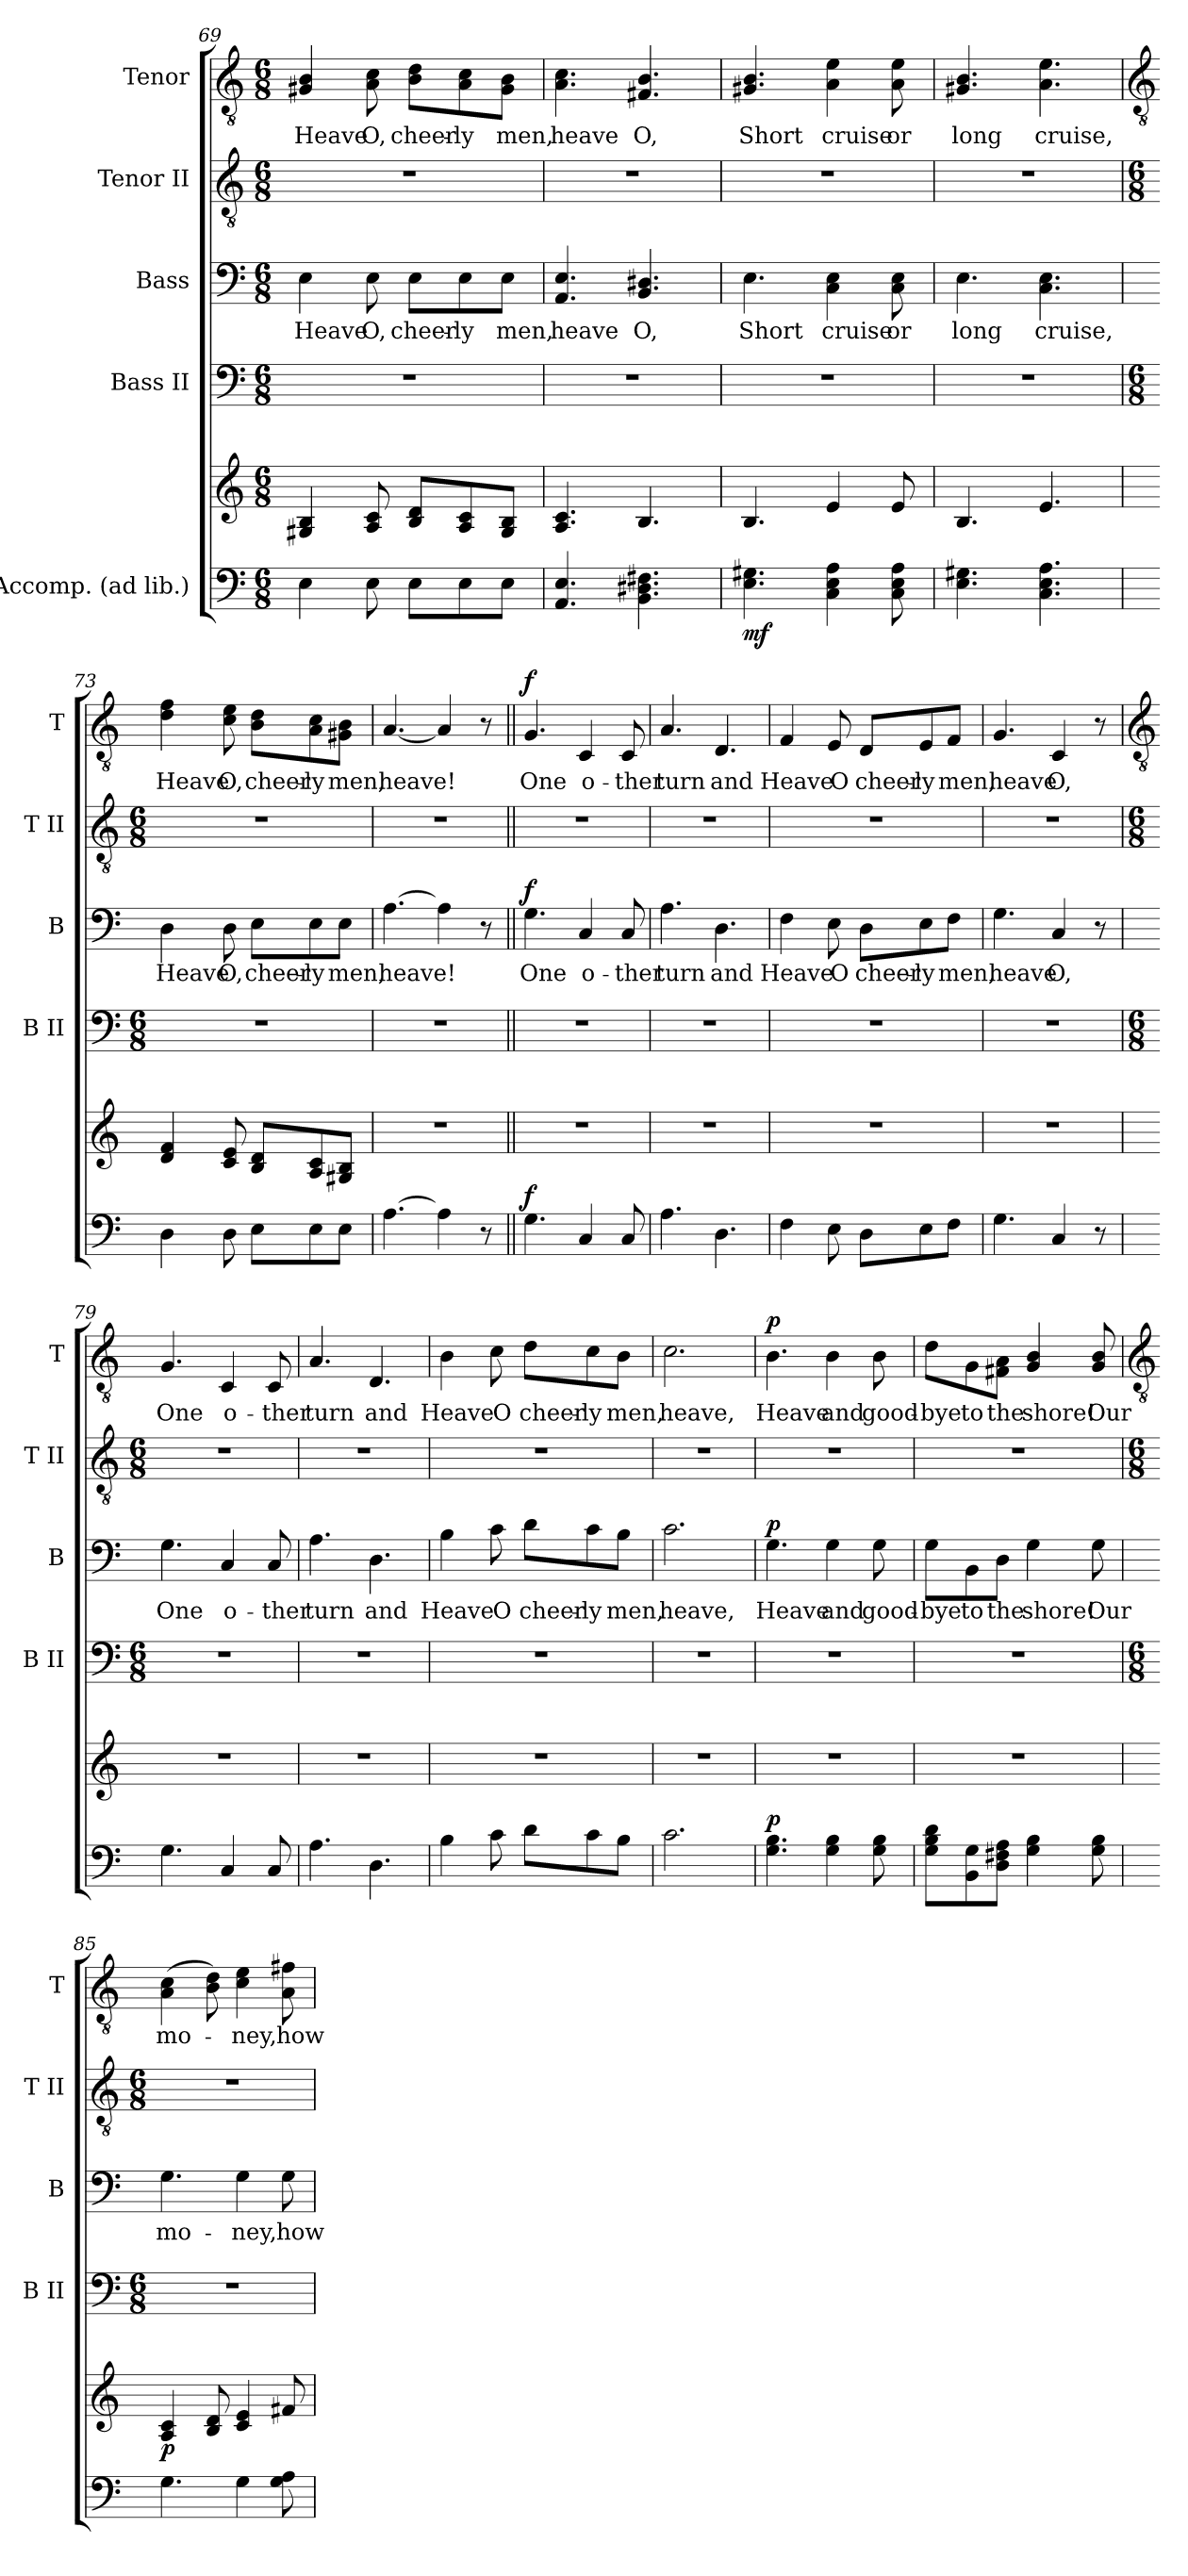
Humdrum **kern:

**kern	**kern	**dynam	**kern	**kern	**text	**dynam	**kern	**kern	**text	**dynam
*part5	*part5	*part5	*part4	*part3	*part3	*part3	*part2	*part1	*part1	*part1
*staff6	*staff5	*staff5/6	*staff4	*staff3	*staff3	*staff3	*staff2	*staff1	*staff1	*staff1
*I"Accomp. (ad lib.)	*	*	*I"Bass II	*I"Bass	*	*	*I"Tenor II	*I"Tenor	*	*
*	*	*	*I'B II	*I'B	*	*	*I'T II	*I'T	*	*
*clefF4	*clefG2	*	*clefF4	*clefF4	*	*	*clefGv2	*clefGv2	*	*
*k[]	*k[]	*	*k[]	*k[]	*	*	*k[]	*k[]	*	*
*C:	*C:	*	*C:	*C:	*	*	*C:	*C:	*	*
*M6/8	*M6/8	*	*M6/8	*M6/8	*	*	*M6/8	*M6/8	*	*
=69	=69	=69	=69	=69	=69	=69	=69	=69	=69	=69
!	!	!	!	!	!LO:LY:b	!	!	!	!LO:LY:b	!
4E	4G#X 4B	.	2.r	4E	Heave	.	2.r	4G#X 4B	Heave	.
!	!	!	!	!	!LO:LY:b	!	!	!	!LO:LY:b	!
8E	8A 8c	.	.	8E	O,	.	.	8A 8c	O,	.
!	!	!	!	!	!LO:LY:b	!	!	!	!LO:LY:b	!
8EL	8B 8dL	.	.	8E\L	cheer-	.	.	8B\ 8d\L	cheer-	.
!	!	!	!	!	!LO:LY:b	!	!	!	!LO:LY:b	!
8E	8A 8c	.	.	8E\	-ly	.	.	8A\ 8c\	-ly	.
!	!	!	!	!	!LO:LY:b	!	!	!	!LO:LY:b	!
8EJ	8G# 8BJ	.	.	8E\J	men,	.	.	8G#\ 8B\J	men,	.
=70	=70	=70	=70	=70	=70	=70	=70	=70	=70	=70
!	!	!	!	!	!LO:LY:b	!	!	!	!LO:LY:b	!
4.AA 4.E	4.A 4.c	.	2.r	4.AA 4.E	heave	.	2.r	4.A 4.c	heave	.
!	!	!	!	!	!LO:LY:b	!	!	!	!LO:LY:b	!
4.BB 4.D#X 4.F#X	4.B	.	.	4.BB 4.D#X	O,	.	.	4.F#X 4.B	O,	.
=71	=71	=71	=71	=71	=71	=71	=71	=71	=71	=71
!	!	!LO:DY:b=2	!	!	!LO:LY:b	!	!	!	!LO:LY:b	!
4.E 4.G#X	4.B	mf	2.r	4.E	Short	.	2.r	4.G#X 4.B	Short	.
!	!	!	!	!	!LO:LY:b	!	!	!	!LO:LY:b	!
4C 4E 4A	4e	.	.	4C 4E	cruise	.	.	4A 4e	cruise	.
!	!	!	!	!	!LO:LY:b	!	!	!	!LO:LY:b	!
8C 8E 8A	8e	.	.	8C 8E	or	.	.	8A 8e	or	.
=72	=72	=72	=72	=72	=72	=72	=72	=72	=72	=72
!	!	!	!	!	!LO:LY:b	!	!	!	!LO:LY:b	!
4.E 4.G#X	4.B	.	2.r	4.E	long	.	2.r	4.G#X 4.B	long	.
!	!	!	!	!	!LO:LY:b	!	!	!	!LO:LY:b	!
4.C 4.E 4.A	4.e	.	.	4.C 4.E	cruise,	.	.	4.A 4.e	cruise,	.
!!LO:LB:g=z
=73	=73	=73	=73	=73	=73	=73	=73	=73	=73	=73
*	*	*	*	*	*	*	*	*clefGv2	*	*
*	*	*	*M6/8	*	*	*	*M6/8	*	*	*
!	!	!	!	!	!LO:LY:b	!	!	!	!LO:LY:b	!
4D	4d 4f	.	2.r	4D	Heave	.	2.r	4d 4f	Heave	.
!	!	!	!	!	!LO:LY:b	!	!	!	!LO:LY:b	!
8D	8c 8e	.	.	8D	O,	.	.	8c 8e	O,	.
!	!	!	!	!	!LO:LY:b	!	!	!	!LO:LY:b	!
8EL	8B 8dL	.	.	8E\L	cheer-	.	.	8B\ 8d\L	cheer-	.
!	!	!	!	!	!LO:LY:b	!	!	!	!LO:LY:b	!
8E	8A 8c	.	.	8E\	-ly	.	.	8A\ 8c\	-ly	.
!	!	!	!	!	!LO:LY:b	!	!	!	!LO:LY:b	!
8EJ	8G#X 8BJ	.	.	8E\J	men,	.	.	8G#X\ 8B\J	men,	.
=74	=74	=74	=74	=74	=74	=74	=74	=74	=74	=74
!	!LO:N:vis=1	!	!	!	!LO:LY:b	!	!	!	!LO:LY:b	!
[4.A	2.r	.	2.r	[4.A	heave!	.	2.r	[4.A	heave!	.
4A]	.	.	.	4A]	.	.	.	4A]	.	.
8r	.	.	.	8r	.	.	.	8r	.	.
=75||	=75||	=75||	=75||	=75||	=75||	=75||	=75||	=75||	=75||	=75||
!	!LO:N:vis=1	!LO:DY:a=2	!	!	!LO:LY:b	!LO:DY:b	!	!	!LO:LY:b	!LO:DY:b
4.G	2.r	f	2.r	4.G	One	f	2.r	4.G	One	f
!	!	!	!	!	!LO:LY:b	!	!	!	!LO:LY:b	!
4C	.	.	.	4C	o-	.	.	4C	o-	.
!	!	!	!	!	!LO:LY:b	!	!	!	!LO:LY:b	!
8C	.	.	.	8C	-ther	.	.	8C	-ther	.
=76	=76	=76	=76	=76	=76	=76	=76	=76	=76	=76
!	!LO:N:vis=1	!	!	!	!LO:LY:b	!	!	!	!LO:LY:b	!
4.A	2.r	.	2.r	4.A	turn	.	2.r	4.A	turn	.
!	!	!	!	!	!LO:LY:b	!	!	!	!LO:LY:b	!
4.D	.	.	.	4.D	and	.	.	4.D	and	.
=77	=77	=77	=77	=77	=77	=77	=77	=77	=77	=77
!	!LO:N:vis=1	!	!	!	!LO:LY:b	!	!	!	!LO:LY:b	!
4F	2.r	.	2.r	4F	Heave	.	2.r	4F	Heave	.
!	!	!	!	!	!LO:LY:b	!	!	!	!LO:LY:b	!
8E	.	.	.	8E	O	.	.	8E	O	.
!	!	!	!	!	!LO:LY:b	!	!	!	!LO:LY:b	!
8DL	.	.	.	8D\L	cheer-	.	.	8D/L	cheer-	.
!	!	!	!	!	!LO:LY:b	!	!	!	!LO:LY:b	!
8E	.	.	.	8E\	-ly	.	.	8E/	-ly	.
!	!	!	!	!	!LO:LY:b	!	!	!	!LO:LY:b	!
8FJ	.	.	.	8F\J	men,	.	.	8F/J	men,	.
=78	=78	=78	=78	=78	=78	=78	=78	=78	=78	=78
!	!LO:N:vis=1	!	!	!	!LO:LY:b	!	!	!	!LO:LY:b	!
4.G	2.r	.	2.r	4.G	heave	.	2.r	4.G	heave	.
!	!	!	!	!	!LO:LY:b	!	!	!	!LO:LY:b	!
4C	.	.	.	4C	O,	.	.	4C	O,	.
8r	.	.	.	8r	.	.	.	8r	.	.
!!LO:LB:g=z
=79	=79	=79	=79	=79	=79	=79	=79	=79	=79	=79
*	*	*	*	*	*	*	*	*clefGv2	*	*
*	*	*	*M6/8	*	*	*	*M6/8	*	*	*
!	!LO:N:vis=1	!	!	!	!LO:LY:b	!	!	!	!LO:LY:b	!
4.G	2.r	.	2.r	4.G	One	.	2.r	4.G	One	.
!	!	!	!	!	!LO:LY:b	!	!	!	!LO:LY:b	!
4C	.	.	.	4C	o-	.	.	4C	o-	.
!	!	!	!	!	!LO:LY:b	!	!	!	!LO:LY:b	!
8C	.	.	.	8C	-ther	.	.	8C	-ther	.
=80	=80	=80	=80	=80	=80	=80	=80	=80	=80	=80
!	!LO:N:vis=1	!	!	!	!LO:LY:b	!	!	!	!LO:LY:b	!
4.A	2.r	.	2.r	4.A	turn	.	2.r	4.A	turn	.
!	!	!	!	!	!LO:LY:b	!	!	!	!LO:LY:b	!
4.D	.	.	.	4.D	and	.	.	4.D	and	.
=81	=81	=81	=81	=81	=81	=81	=81	=81	=81	=81
!	!LO:N:vis=1	!	!	!	!LO:LY:b	!	!	!	!LO:LY:b	!
4B	2.r	.	2.r	4B	Heave	.	2.r	4B	Heave	.
!	!	!	!	!	!LO:LY:b	!	!	!	!LO:LY:b	!
8c	.	.	.	8c	O	.	.	8c	O	.
!	!	!	!	!	!LO:LY:b	!	!	!	!LO:LY:b	!
8dL	.	.	.	8d\L	cheer-	.	.	8d\L	cheer-	.
!	!	!	!	!	!LO:LY:b	!	!	!	!LO:LY:b	!
8c	.	.	.	8c\	-ly	.	.	8c\	-ly	.
!	!	!	!	!	!LO:LY:b	!	!	!	!LO:LY:b	!
8BJ	.	.	.	8B\J	men,	.	.	8B\J	men,	.
=82	=82	=82	=82	=82	=82	=82	=82	=82	=82	=82
!	!LO:N:vis=1	!	!	!	!LO:LY:b	!	!	!	!LO:LY:b	!
2.c	2.r	.	2.r	2.c	heave,	.	2.r	2.c	heave,	.
=83	=83	=83	=83	=83	=83	=83	=83	=83	=83	=83
!	!LO:N:vis=1	!LO:DY:a=2	!	!	!LO:LY:b	!LO:DY:b	!	!	!LO:LY:b	!LO:DY:b
4.G 4.B	2.r	p	2.r	4.G	Heave	p	2.r	4.B	Heave	p
!	!	!	!	!	!LO:LY:b	!	!	!	!LO:LY:b	!
4G 4B	.	.	.	4G	and	.	.	4B	and	.
!	!	!	!	!	!LO:LY:b	!	!	!	!LO:LY:b	!
8G 8B	.	.	.	8G	good-	.	.	8B	good-	.
=84	=84	=84	=84	=84	=84	=84	=84	=84	=84	=84
!	!LO:N:vis=1	!	!	!	!LO:LY:b	!	!	!	!LO:LY:b	!
8G 8B 8dL	2.r	.	2.r	8G\L	-bye	.	2.r	8d\L	-bye	.
!	!	!	!	!	!LO:LY:b	!	!	!	!LO:LY:b	!
8BB 8G	.	.	.	8BB\	to	.	.	8G\	to	.
!	!	!	!	!	!LO:LY:b	!	!	!	!LO:LY:b	!
8D 8F#X 8AJ	.	.	.	8D\J	the	.	.	8F#X\ 8A\J	the	.
!	!	!	!	!	!LO:LY:b	!	!	!	!LO:LY:b	!
4G 4B	.	.	.	4G	shore!	.	.	4G 4B	shore!	.
!	!	!	!	!	!LO:LY:b	!	!	!	!LO:LY:b	!
8G 8B	.	.	.	8G	Our	.	.	8G 8B	Our	.
!!LO:LB:g=z
=85	=85	=85	=85	=85	=85	=85	=85	=85	=85	=85
*	*	*	*	*	*	*	*	*clefGv2	*	*
*	*	*	*M6/8	*	*	*	*M6/8	*	*	*
!	!	!LO:DY:b	!	!	!LO:LY:b	!	!	!	!LO:LY:b	!
4.G	4A 4c	p	2.r	4.G	mo-	.	2.r	(>4A 4c	mo-	.
.	8B 8d	.	.	.	.	.	.	8B 8d)	.	.
!	!	!	!	!	!LO:LY:b	!	!	!	!LO:LY:b	!
4G	4c 4e	.	.	4G	-ney,	.	.	4c 4e	ney,	.
!	!	!	!	!	!LO:LY:b	!	!	!	!LO:LY:b	!
8G 8A	8f#X	.	.	8G	how	.	.	8A 8f#X	how	.
=	=	=	=	=	=	=	=	=	=	=
*-	*-	*-	*-	*-	*-	*-	*-	*-	*-	*-
